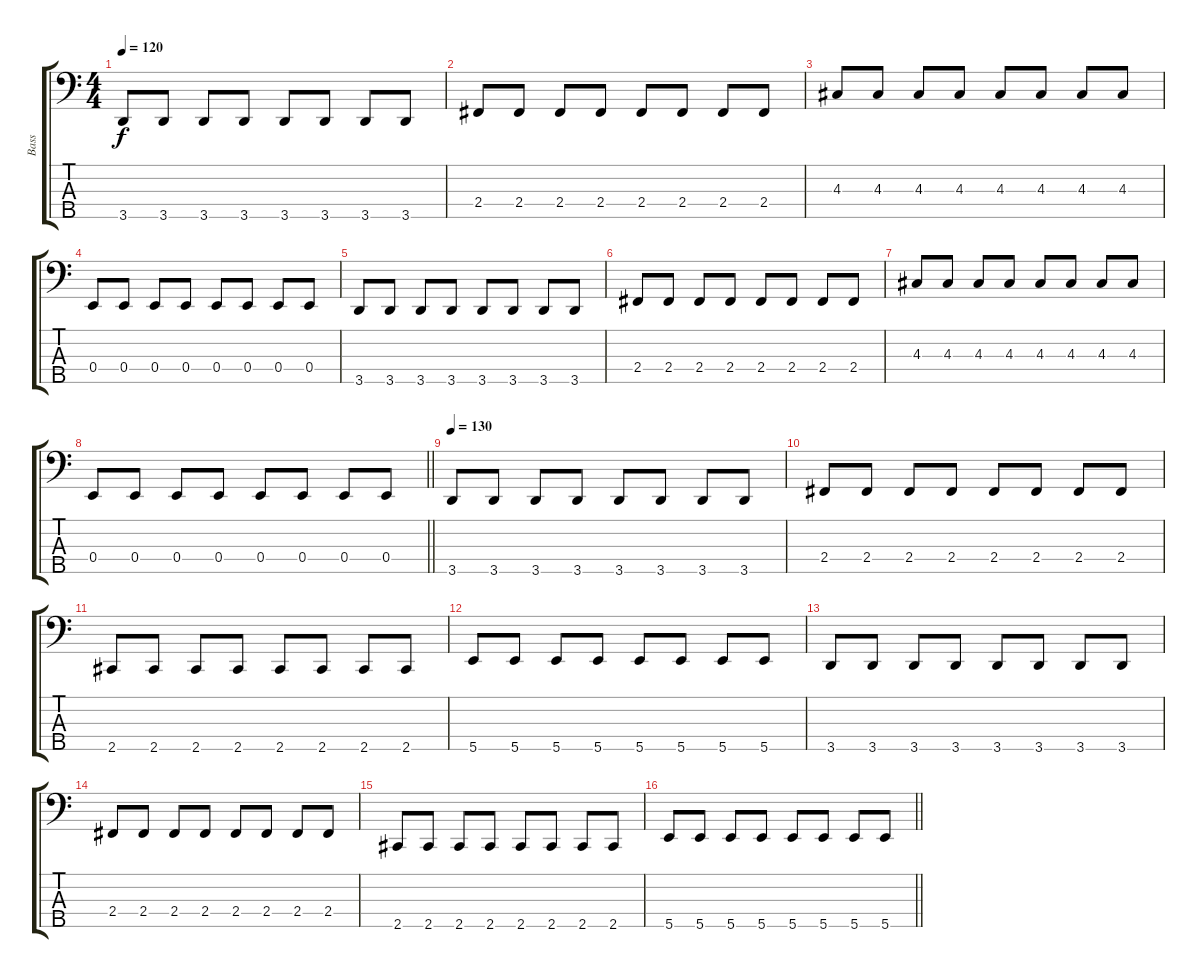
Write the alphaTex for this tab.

\track ("Bass" "Bass") {instrument electricbassfinger}
\staff {score tabs}
\tuning (G2 D2 A1 E1 B0) {hide}
\ts (4 4)
\section ("" "")
\tempo 120
\clef f4
\ks c
3.5.8{dy f} 3.5.8 3.5.8 3.5.8 3.5.8 3.5.8 3.5.8 3.5.8 |
2.4.8 2.4.8 2.4.8 2.4.8 2.4.8 2.4.8 2.4.8 2.4.8 |
4.3.8 4.3.8 4.3.8 4.3.8 4.3.8 4.3.8 4.3.8 4.3.8 |
0.4.8 0.4.8 0.4.8 0.4.8 0.4.8 0.4.8 0.4.8 0.4.8 |
3.5.8 3.5.8 3.5.8 3.5.8 3.5.8 3.5.8 3.5.8 3.5.8 |
2.4.8 2.4.8 2.4.8 2.4.8 2.4.8 2.4.8 2.4.8 2.4.8 |
4.3.8 4.3.8 4.3.8 4.3.8 4.3.8 4.3.8 4.3.8 4.3.8 |
\barLineRight lightlight
0.4.8 0.4.8 0.4.8 0.4.8 0.4.8 0.4.8 0.4.8 0.4.8 |
\section ("" "")
\tempo 130
3.5.8 3.5.8 3.5.8 3.5.8 3.5.8 3.5.8 3.5.8 3.5.8 |
2.4.8 2.4.8 2.4.8 2.4.8 2.4.8 2.4.8 2.4.8 2.4.8 |
2.5.8 2.5.8 2.5.8 2.5.8 2.5.8 2.5.8 2.5.8 2.5.8 |
5.5.8 5.5.8 5.5.8 5.5.8 5.5.8 5.5.8 5.5.8 5.5.8 |
3.5.8 3.5.8 3.5.8 3.5.8 3.5.8 3.5.8 3.5.8 3.5.8 |
2.4.8 2.4.8 2.4.8 2.4.8 2.4.8 2.4.8 2.4.8 2.4.8 |
2.5.8 2.5.8 2.5.8 2.5.8 2.5.8 2.5.8 2.5.8 2.5.8 |
\barLineRight lightlight
5.5.8 5.5.8 5.5.8 5.5.8 5.5.8 5.5.8 5.5.8 5.5.8
